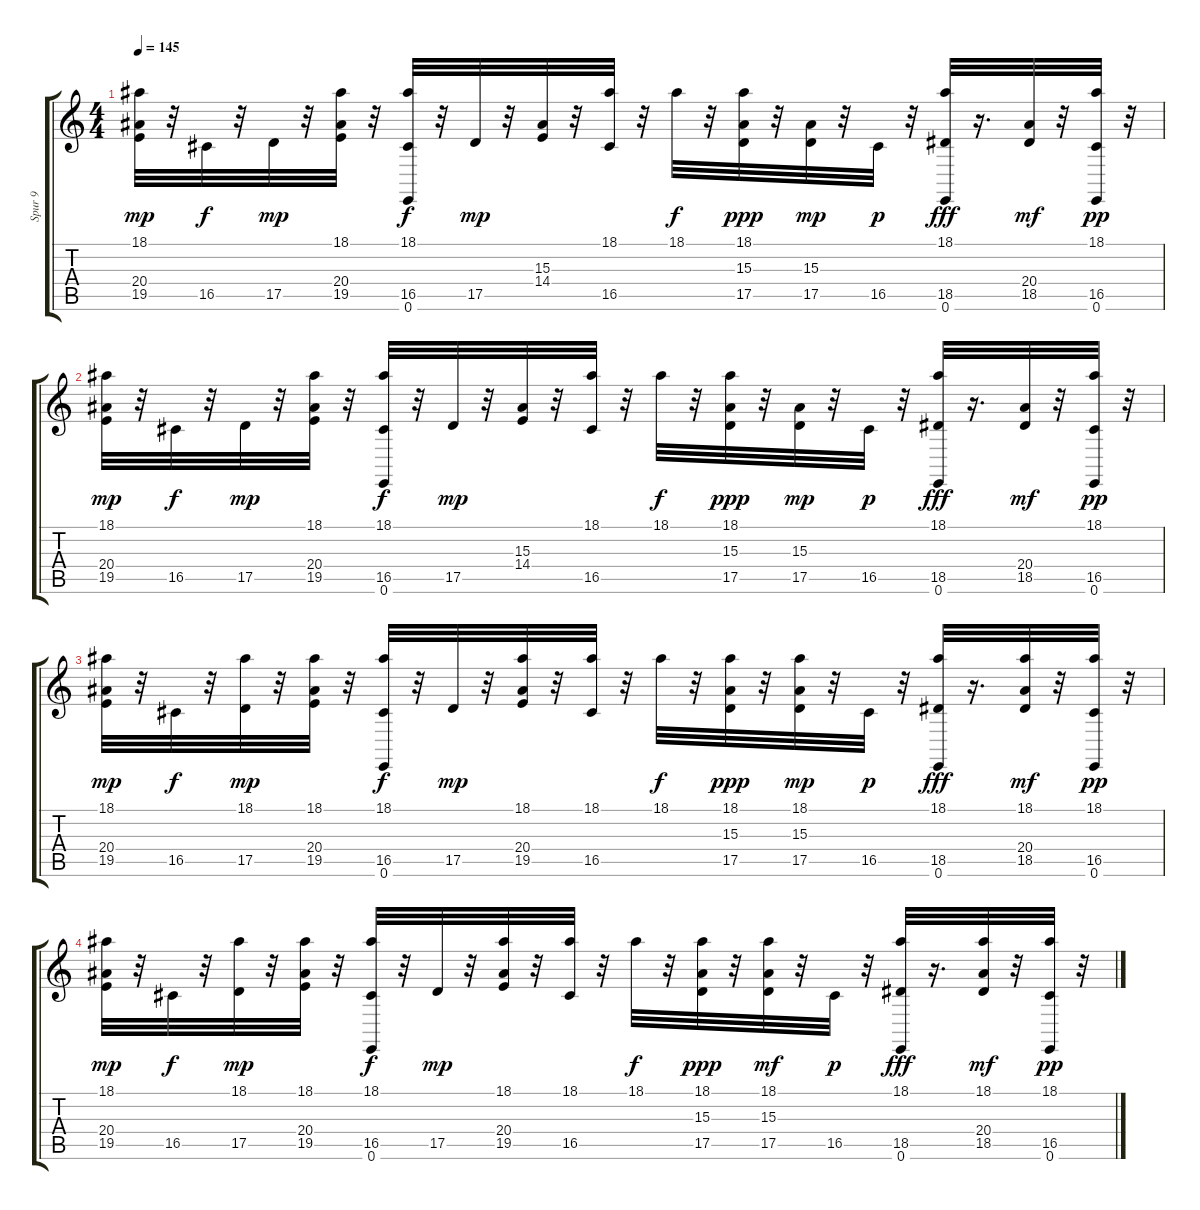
\track ("Spur 9" "Spur 9") {instrument acousticgrandpiano}
\staff {score tabs}
\tuning (E4 B3 G3 D3 A2 E2) {hide}
\ts (4 4)
\tempo 145
\clef g2
\ks c
(18.1 20.4 19.5).32{dy mp} r.32 16.5.32{dy f} r.32 17.5.32{dy mp} r.32 (18.1 20.4 19.5).32 r.32 (18.1 16.5 0.6).32{dy f} r.32 17.5.32{dy mp} r.32 (15.3 14.4).32 r.32 (18.1 16.5).32 r.32 18.1.32{dy f} r.32 (18.1 15.3 17.5).32{dy ppp} r.32 (15.3 17.5).32{dy mp} r.32 16.5.32{dy p} r.32 (18.1 18.5 0.6).32{dy fff} r.16{d} (20.4 18.5).32{dy mf} r.32 (18.1 16.5 0.6).32{dy pp} r.32 |
(18.1 20.4 19.5).32{dy mp} r.32 16.5.32{dy f} r.32 17.5.32{dy mp} r.32 (18.1 20.4 19.5).32 r.32 (18.1 16.5 0.6).32{dy f} r.32 17.5.32{dy mp} r.32 (15.3 14.4).32 r.32 (18.1 16.5).32 r.32 18.1.32{dy f} r.32 (18.1 15.3 17.5).32{dy ppp} r.32 (15.3 17.5).32{dy mp} r.32 16.5.32{dy p} r.32 (18.1 18.5 0.6).32{dy fff} r.16{d} (20.4 18.5).32{dy mf} r.32 (18.1 16.5 0.6).32{dy pp} r.32 |
(18.1 20.4 19.5).32{dy mp} r.32 16.5.32{dy f} r.32 (18.1 17.5).32{dy mp} r.32 (18.1 20.4 19.5).32 r.32 (18.1 16.5 0.6).32{dy f} r.32 17.5.32{dy mp} r.32 (18.1 20.4 19.5).32 r.32 (18.1 16.5).32 r.32 18.1.32{dy f} r.32 (18.1 15.3 17.5).32{dy ppp} r.32 (18.1 15.3 17.5).32{dy mp} r.32 16.5.32{dy p} r.32 (18.1 18.5 0.6).32{dy fff} r.16{d} (18.1 20.4 18.5).32{dy mf} r.32 (18.1 16.5 0.6).32{dy pp} r.32 |
(18.1 20.4 19.5).32{dy mp} r.32 16.5.32{dy f} r.32 (18.1 17.5).32{dy mp} r.32 (18.1 20.4 19.5).32 r.32 (18.1 16.5 0.6).32{dy f} r.32 17.5.32{dy mp} r.32 (18.1 20.4 19.5).32 r.32 (18.1 16.5).32 r.32 18.1.32{dy f} r.32 (18.1 15.3 17.5).32{dy ppp} r.32 (18.1 15.3 17.5).32{dy mf} r.32 16.5.32{dy p} r.32 (18.1 18.5 0.6).32{dy fff} r.16{d} (18.1 20.4 18.5).32{dy mf} r.32 (18.1 16.5 0.6).32{dy pp} r.32
